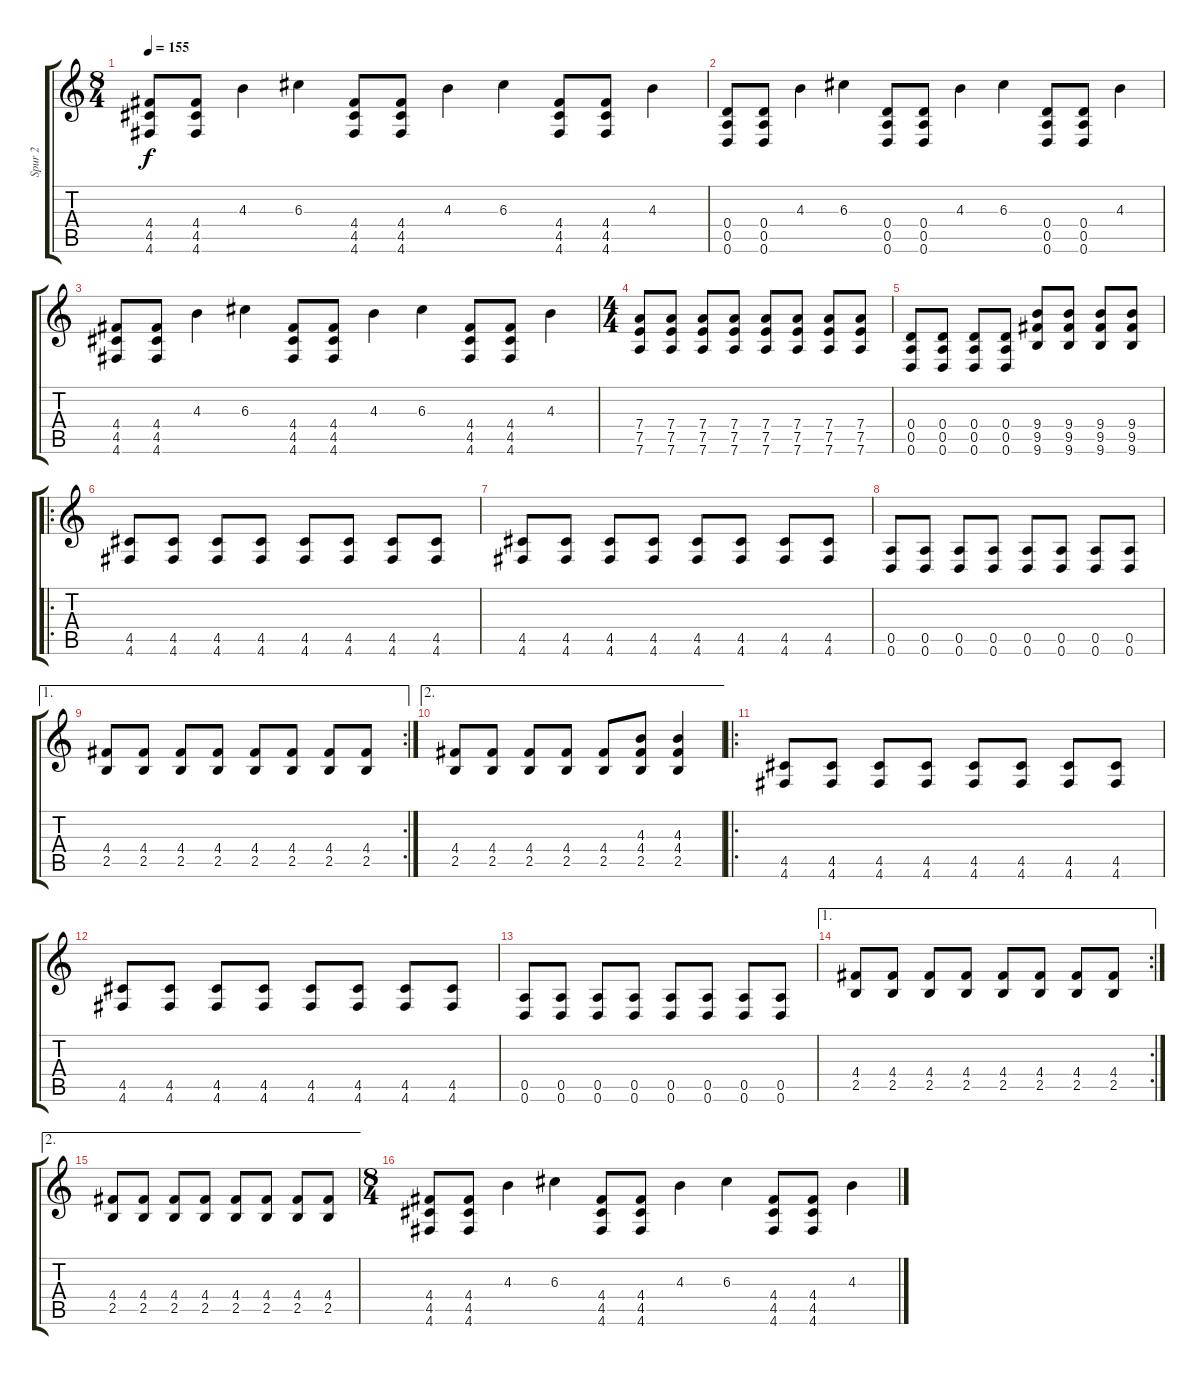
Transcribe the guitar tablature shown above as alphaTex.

\track ("Spur 2" "Spur 2") {instrument distortionguitar}
\staff {score tabs}
\tuning (E4 B3 G3 D3 A2 D2) {hide}
\ts (8 4)
\tempo 155
\clef g2
\ks c
(4.4 4.5 4.6).8{dy f instrument distortionguitar} (4.4 4.5 4.6).8 4.3.4 6.3.4 (4.4 4.5 4.6).8 (4.4 4.5 4.6).8 4.3.4 6.3.4 (4.4 4.5 4.6).8 (4.4 4.5 4.6).8 4.3.4 |
(0.4 0.5 0.6).8 (0.4 0.5 0.6).8 4.3.4 6.3.4 (0.4 0.5 0.6).8 (0.4 0.5 0.6).8 4.3.4 6.3.4 (0.4 0.5 0.6).8 (0.4 0.5 0.6).8 4.3.4 |
(4.4 4.5 4.6).8 (4.4 4.5 4.6).8 4.3.4 6.3.4 (4.4 4.5 4.6).8 (4.4 4.5 4.6).8 4.3.4 6.3.4 (4.4 4.5 4.6).8 (4.4 4.5 4.6).8 4.3.4 |
\ts (4 4)
(7.4 7.5 7.6).8 (7.4 7.5 7.6).8 (7.4 7.5 7.6).8 (7.4 7.5 7.6).8 (7.4 7.5 7.6).8 (7.4 7.5 7.6).8 (7.4 7.5 7.6).8 (7.4 7.5 7.6).8 |
(0.4 0.5 0.6).8 (0.4 0.5 0.6).8 (0.4 0.5 0.6).8 (0.4 0.5 0.6).8 (9.4 9.5 9.6).8 (9.4 9.5 9.6).8 (9.4 9.5 9.6).8 (9.4 9.5 9.6).8 |
\ro
(4.5 4.6).8 (4.5 4.6).8 (4.5 4.6).8 (4.5 4.6).8 (4.5 4.6).8 (4.5 4.6).8 (4.5 4.6).8 (4.5 4.6).8 |
(4.5 4.6).8 (4.5 4.6).8 (4.5 4.6).8 (4.5 4.6).8 (4.5 4.6).8 (4.5 4.6).8 (4.5 4.6).8 (4.5 4.6).8 |
(0.5 0.6).8 (0.5 0.6).8 (0.5 0.6).8 (0.5 0.6).8 (0.5 0.6).8 (0.5 0.6).8 (0.5 0.6).8 (0.5 0.6).8 |
\ae 1
\rc 2
(4.4 2.5).8 (4.4 2.5).8 (4.4 2.5).8 (4.4 2.5).8 (4.4 2.5).8 (4.4 2.5).8 (4.4 2.5).8 (4.4 2.5).8 |
\ae 2
(4.4 2.5).8 (4.4 2.5).8 (4.4 2.5).8 (4.4 2.5).8 (4.4 2.5).8 (4.3 4.4 2.5).8 (4.3 4.4 2.5).4 |
\ro
(4.5 4.6).8 (4.5 4.6).8 (4.5 4.6).8 (4.5 4.6).8 (4.5 4.6).8 (4.5 4.6).8 (4.5 4.6).8 (4.5 4.6).8 |
(4.5 4.6).8 (4.5 4.6).8 (4.5 4.6).8 (4.5 4.6).8 (4.5 4.6).8 (4.5 4.6).8 (4.5 4.6).8 (4.5 4.6).8 |
(0.5 0.6).8 (0.5 0.6).8 (0.5 0.6).8 (0.5 0.6).8 (0.5 0.6).8 (0.5 0.6).8 (0.5 0.6).8 (0.5 0.6).8 |
\ae 1
\rc 2
(4.4 2.5).8 (4.4 2.5).8 (4.4 2.5).8 (4.4 2.5).8 (4.4 2.5).8 (4.4 2.5).8 (4.4 2.5).8 (4.4 2.5).8 |
\ae 2
(4.4 2.5).8 (4.4 2.5).8 (4.4 2.5).8 (4.4 2.5).8 (4.4 2.5).8 (4.4 2.5).8 (4.4 2.5).8 (4.4 2.5).8 |
\ts (8 4)
(4.4 4.5 4.6).8 (4.4 4.5 4.6).8 4.3.4 6.3.4 (4.4 4.5 4.6).8 (4.4 4.5 4.6).8 4.3.4 6.3.4 (4.4 4.5 4.6).8 (4.4 4.5 4.6).8 4.3.4
